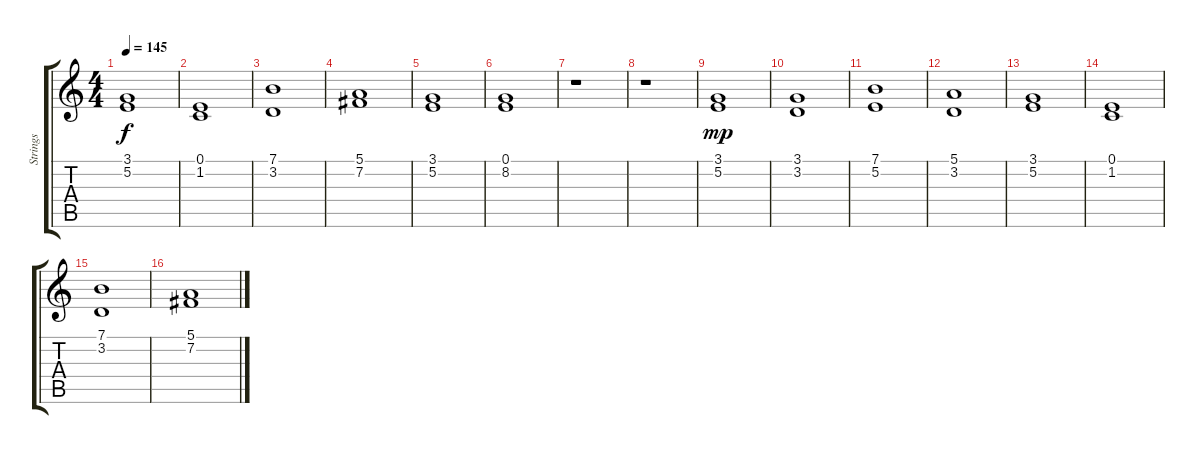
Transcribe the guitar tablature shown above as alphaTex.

\track ("Strings" "Strings") {instrument stringensemble1}
\staff {score tabs}
\tuning (E4 B3 G3 D3 A2 E2) {hide}
\ts (4 4)
\tempo 145
\clef g2
\ks c
(3.1 5.2).1{dy f} |
(0.1 1.2).1 |
(7.1 3.2).1 |
(5.1 7.2).1 |
(3.1 5.2).1 |
(0.1 8.2).1 |
r.1 |
r.1 |
(3.1 5.2).1{dy mp} |
(3.1 3.2).1 |
(7.1 5.2).1 |
(5.1 3.2).1 |
(3.1 5.2).1 |
(0.1 1.2).1 |
(7.1 3.2).1 |
(5.1 7.2).1
